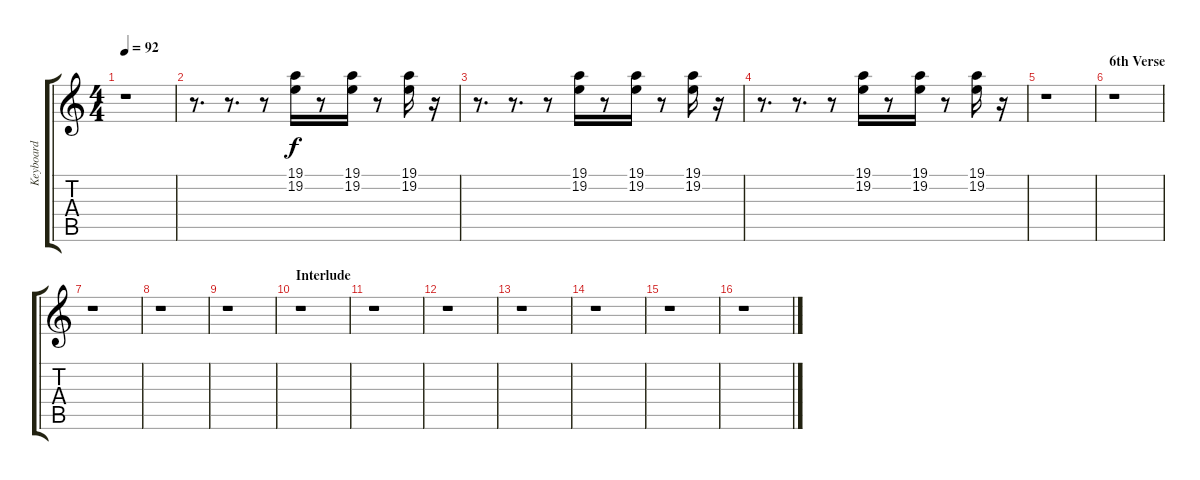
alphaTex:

\track ("Keyboard" "Keyboard") {instrument stringensemble2}
\staff {score tabs}
\tuning (D4 A3 F3 C3 G2 D2) {hide}
\ts (4 4)
\tempo 92
\clef g2
\ks c
r.1{dy f} |
r.8{d volume 12 instrument stringensemble1} r.8{d} r.8 (19.1 19.2).16 r.8 (19.1 19.2).16 r.8 (19.1 19.2).16 r.16 |
r.8{d volume 12 instrument stringensemble1} r.8{d} r.8 (19.1 19.2).16 r.8 (19.1 19.2).16 r.8 (19.1 19.2).16 r.16 |
r.8{d volume 12 instrument stringensemble1} r.8{d} r.8 (19.1 19.2).16 r.8 (19.1 19.2).16 r.8 (19.1 19.2).16 r.16 |
r.1 |
\section ("" "6th Verse")
r.1 |
r.1 |
r.1 |
r.1 |
\section ("" "Interlude")
r.1 |
r.1 |
r.1 |
r.1 |
r.1 |
r.1 |
r.1
